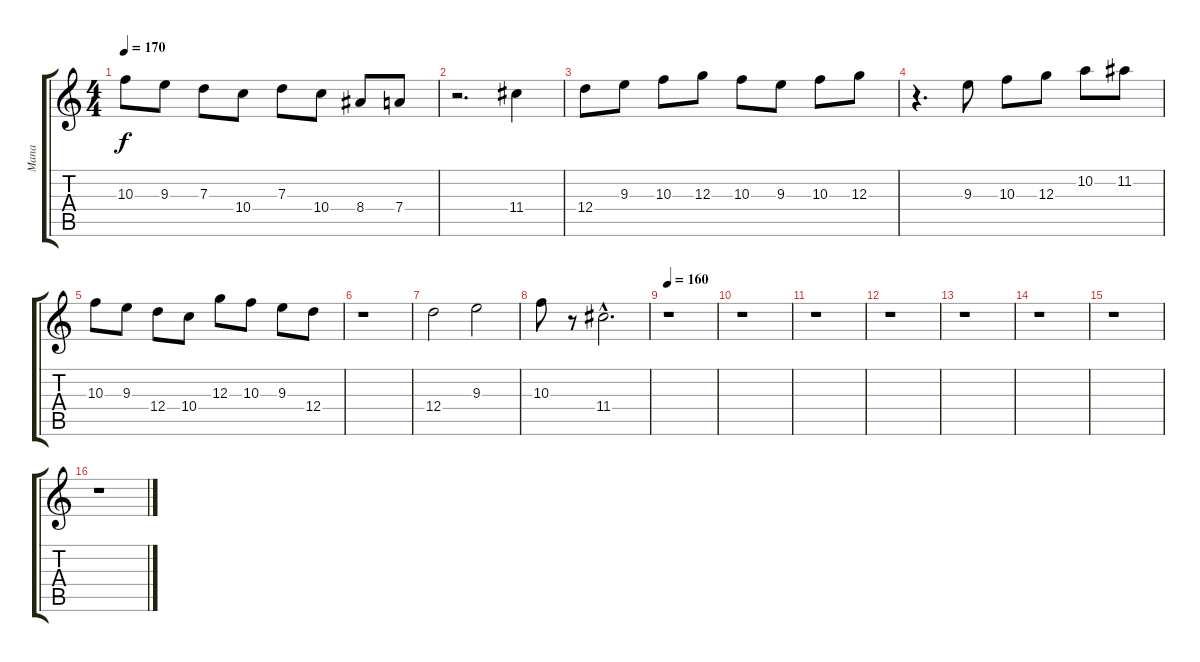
\track ("Mana" "Mana") {instrument overdrivenguitar}
\staff {score tabs}
\tuning (E4 B3 G3 D3 A2 E2) {hide}
\ts (4 4)
\tempo 170
\clef g2
\ks c
10.3.8{dy f} 9.3.8 7.3.8 10.4.8 7.3.8 10.4.8 8.4.8 7.4.8 |
r.2{d} 11.4.4 |
12.4.8 9.3.8 10.3.8 12.3.8 10.3.8 9.3.8 10.3.8 12.3.8 |
r.4{d} 9.3.8 10.3.8 12.3.8 10.2.8 11.2.8 |
10.3.8 9.3.8 12.4.8 10.4.8 12.3.8 10.3.8 9.3.8 12.4.8 |
r.1 |
12.4.2 9.3.2 |
10.3.8 r.8 11.4{hac}.2{d} |
\tempo 160
r.1 |
r.1 |
r.1 |
r.1 |
r.1 |
r.1 |
r.1 |
r.1
